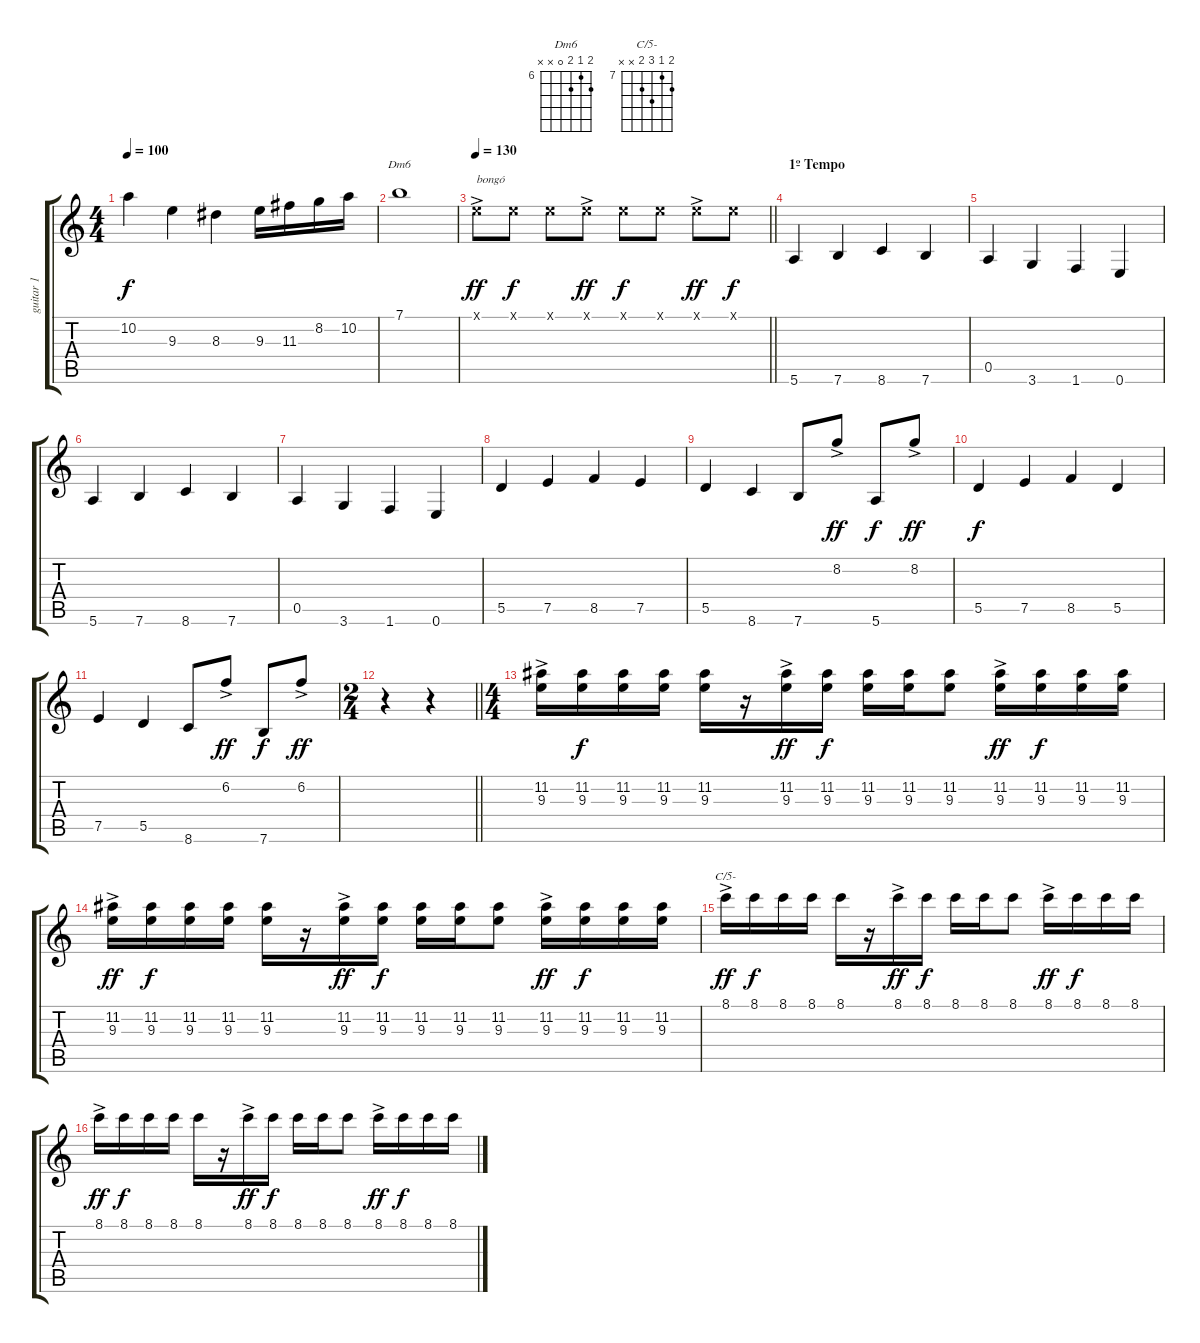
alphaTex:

\track ("guitar 1" "guitar 1") {instrument distortionguitar}
\staff {score tabs}
\tuning (E4 B3 G3 D3 A2 E2) {hide}
\chord ("Dm6" 7 6 7 0 x x) {firstfret 6}
\chord ("C/5-" 8 7 9 8 x x) {firstfret 7}
\ts (4 4)
\tempo 100
\clef g2
\ks c
10.2.4{dy f} 9.3.4 8.3.4 9.3.16 11.3.16 8.2.16 10.2.16 |
7.1.1{ch "Dm6"} |
\tempo 130
\barLineRight lightlight
0.1{ac x}.8{txt "bongó" dy ff} 0.1{x}.8{dy f} 0.1{x}.8 0.1{ac x}.8{dy ff} 0.1{x}.8{dy f} 0.1{x}.8 0.1{ac x}.8{dy ff} 0.1{x}.8{dy f} |
\section ("" "1º Tempo")
5.6.4 7.6.4 8.6.4 7.6.4 |
0.5.4 3.6.4 1.6.4 0.6.4 |
5.6.4 7.6.4 8.6.4 7.6.4 |
0.5.4 3.6.4 1.6.4 0.6.4 |
5.5.4 7.5.4 8.5.4 7.5.4 |
5.5.4 8.6.4 7.6.8 8.2{ac}.8{dy ff} 5.6.8{dy f} 8.2{ac}.8{dy ff} |
5.5.4{dy f} 7.5.4 8.5.4 5.5.4 |
7.5.4 5.5.4 8.6.8 6.2{ac}.8{dy ff} 7.6.8{dy f} 6.2{ac}.8{dy ff} |
\ts (2 4)
\barLineRight lightlight
r.4 r.4 |
\ts (4 4)
(11.2{ac} 9.3{ac}).16 (11.2 9.3).16{dy f} (11.2 9.3).16 (11.2 9.3).16 (11.2 9.3).16 r.16 (11.2{ac} 9.3{ac}).16{dy ff} (11.2 9.3).16{dy f} (11.2 9.3).16 (11.2 9.3).16 (11.2 9.3).8 (11.2{ac} 9.3{ac}).16{dy ff} (11.2 9.3).16{dy f} (11.2 9.3).16 (11.2 9.3).16 |
(11.2{ac} 9.3{ac}).16{dy ff} (11.2 9.3).16{dy f} (11.2 9.3).16 (11.2 9.3).16 (11.2 9.3).16 r.16 (11.2{ac} 9.3{ac}).16{dy ff} (11.2 9.3).16{dy f} (11.2 9.3).16 (11.2 9.3).16 (11.2 9.3).8 (11.2{ac} 9.3{ac}).16{dy ff} (11.2 9.3).16{dy f} (11.2 9.3).16 (11.2 9.3).16 |
8.1{ac}.16{ch "C/5-" dy ff} 8.1.16{dy f} 8.1.16 8.1.16 8.1.16 r.16 8.1{ac}.16{dy ff} 8.1.16{dy f} 8.1.16 8.1.16 8.1.8 8.1{ac}.16{dy ff} 8.1.16{dy f} 8.1.16 8.1.16 |
8.1{ac}.16{dy ff} 8.1.16{dy f} 8.1.16 8.1.16 8.1.16 r.16 8.1{ac}.16{dy ff} 8.1.16{dy f} 8.1.16 8.1.16 8.1.8 8.1{ac}.16{dy ff} 8.1.16{dy f} 8.1.16 8.1.16
